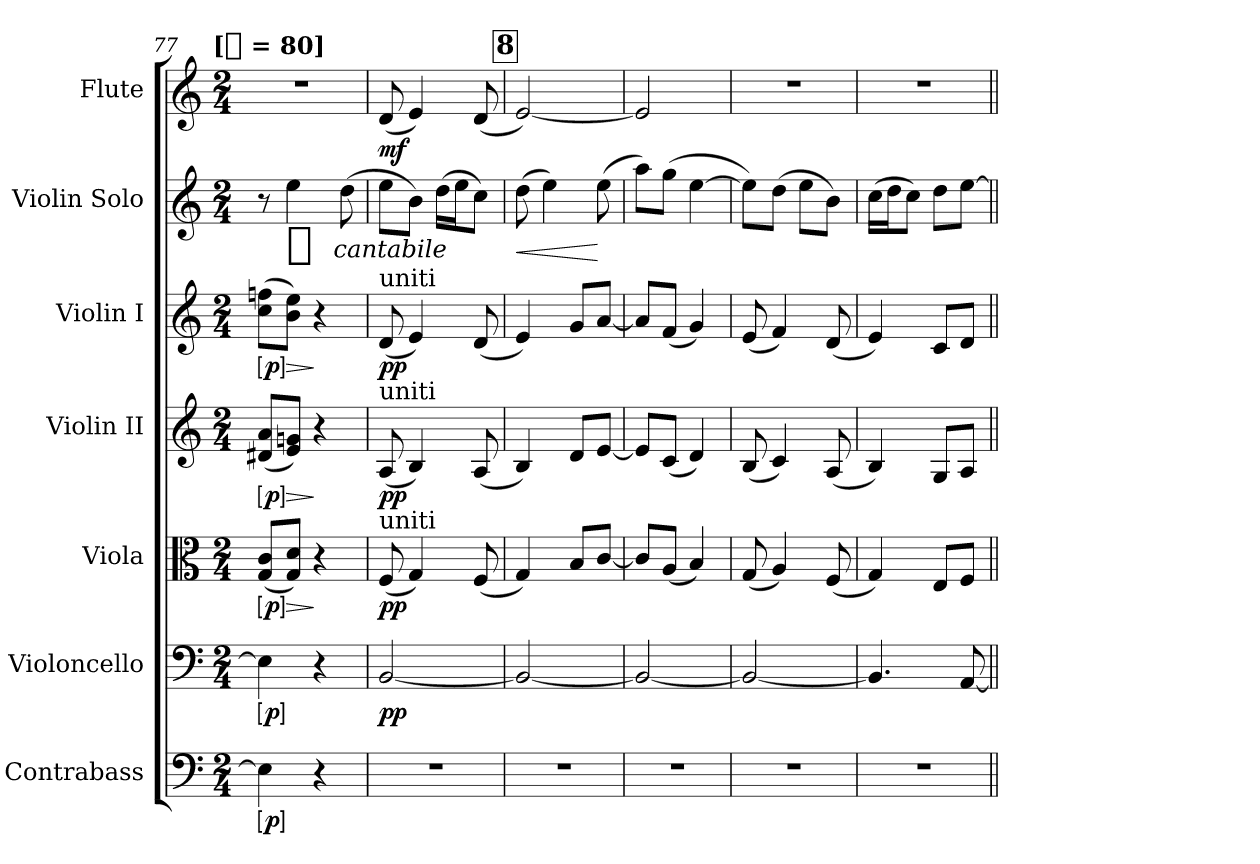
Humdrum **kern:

**kern	**dynam	**kern	**dynam	**kern	**dynam	**kern	**dynam	**kern	**dynam	**kern	**dynam	**kern	**dynam
*part7	*part7	*part6	*part6	*part5	*part5	*part4	*part4	*part3	*part3	*part2	*part2	*part1	*part1
*staff7	*staff7	*staff6	*staff6	*staff5	*staff5	*staff4	*staff4	*staff3	*staff3	*staff2	*staff2	*staff1	*staff1
*I"Contrabass	*	*I"Violoncello	*	*I"Viola	*	*I"Violin II	*	*I"Violin I	*	*I"Violin Solo	*	*I"Flute	*
*I'Cb.	*	*I'Vc.	*	*I'Vla.	*	*I'Vln. II	*	*I'Vln. I	*	*I'Vln.	*	*I'Fl.	*
*clefF4	*	*clefF4	*	*clefC3	*	*clefG2	*	*clefG2	*	*clefG2	*	*clefG2	*
*ITrd7c12	*	*	*	*	*	*	*	*	*	*	*	*	*
*k[]	*	*k[]	*	*k[]	*	*k[]	*	*k[]	*	*k[]	*	*k[]	*
*C:	*	*C:	*	*C:	*	*C:	*	*C:	*	*C:	*	*C:	*
!!LO:TX:omd:t=[[quarter] = 80]
*M2/4	*	*M2/4	*	*M2/4	*	*M2/4	*	*M2/4	*	*M2/4	*	*M2/4	*
*MM80	*	*MM80	*	*MM80	*	*MM80	*	*MM80	*	*MM80	*	*MM80	*
=77	=77	=77	=77	=77	=77	=77	=77	=77	=77	=77	=77	=77	=77
!	!LO:DY:ed=brack	!	!LO:DY:ed=brack	!	!LO:DY:ed=brack	!	!LO:DY:ed=brack	!	!LO:DY:ed=brack	!	!	!	!
4EE]	p	4E]	p	(8G 8cL	p	(8d#X 8aL	p	(8cc 8ffnL	p	8r	.	2r	.
!	!	!	!	!	!LO:HP:b	!	!LO:HP:b	!	!LO:HP:b	!	!LO:DY:t=%s cantabile	!	!
.	.	.	.	8G 8dJ)	>	8e 8gnJ)	>	8b 8eeJ)	>	4ee	f	.	.
4r	.	4r	.	4r	]	4r	]	4r	]	.	.	.	.
.	.	.	.	.	.	.	.	.	.	(8dd	.	.	.
=78	=78	=78	=78	=78	=78	=78	=78	=78	=78	=78	=78	=78	=78
!	!	!	!	!	!	!	!	!LO:TX:a:t=uniti	!	!	!	!	!
!	!	!	!	!	!	!LO:TX:a:t=uniti	!	!	!	!	!	!	!
!	!	!	!	!LO:TX:a:t=uniti	!	!	!	!	!	!	!	!	!
2r	.	[2BB	pp	(8F	pp	(8A	pp	(8d	pp	8eeL	.	(8d	mf
.	.	.	.	4G)	.	4B)	.	4e)	.	8bJ)	.	4e)	.
.	.	.	.	.	.	.	.	.	.	(16ddLL	.	.	.
.	.	.	.	.	.	.	.	.	.	16eeJ	.	.	.
.	.	.	.	(8F	.	(8A	.	(8d	.	8ccJ)	.	(8d	.
!!LO:REH:place=s1:t=8
=79	=79	=79	=79	=79	=79	=79	=79	=79	=79	=79	=79	=79	=79
!	!	!	!	!	!	!	!	!	!	!	!LO:HP:b	!	!
2r	.	2BB_	.	4G)	.	4B)	.	4e)	.	(8dd	<	[2e)	.
.	.	.	.	.	.	.	.	.	.	4ee)	.	.	.
.	.	.	.	8BL	.	8dL	.	8gL	.	.	.	.	.
.	.	.	.	[8cJ	.	[8eJ	.	[8aJ	.	(8ee	[	.	.
=80	=80	=80	=80	=80	=80	=80	=80	=80	=80	=80	=80	=80	=80
2r	.	2BB_	.	8cL]	.	8eL]	.	8aL]	.	8aaL)	.	2e]	.
.	.	.	.	(8AJ	.	(8cJ	.	(8fJ	.	(8ggJ	.	.	.
.	.	.	.	4B)	.	4d)	.	4g)	.	[4ee	.	.	.
=81	=81	=81	=81	=81	=81	=81	=81	=81	=81	=81	=81	=81	=81
2r	.	2BB_	.	(8G	.	(8B	.	(8e	.	8eeL])	.	2r	.
.	.	.	.	4A)	.	4c)	.	4f)	.	(8ddJ	.	.	.
.	.	.	.	.	.	.	.	.	.	8eeL	.	.	.
.	.	.	.	(8F	.	(8A	.	(8d	.	8bJ)	.	.	.
=82	=82	=82	=82	=82	=82	=82	=82	=82	=82	=82	=82	=82	=82
2r	.	4.BB]	.	4G)	.	4B)	.	4e)	.	(16ccLL	.	2r	.
.	.	.	.	.	.	.	.	.	.	16ddJ	.	.	.
.	.	.	.	.	.	.	.	.	.	8ccJ)	.	.	.
.	.	.	.	8EL	.	8GL	.	8cL	.	8ddL	.	.	.
.	.	[8AA	.	8FJ	.	8AJ	.	8dJ	.	[8eeJ	.	.	.
=||	=||	=||	=||	=||	=||	=||	=||	=||	=||	=||	=||	=||	=||
*-	*-	*-	*-	*-	*-	*-	*-	*-	*-	*-	*-	*-	*-
